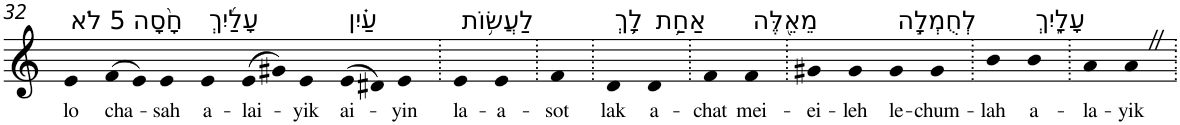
**kern	**text
*part1	*part1
*staff1	*staff1
*I"Piano	*
*I'Pno	*
!!LO:PB:g=z
*clefG2	*
*k[]	*
=32	=32
!LO:TX:a:t=5 לֹא	!
!	!LO:LY:b
4e	lo
!LO:TX:a:t=חָ֨סָה	!
!	!LO:LY:b
(>8f	cha-
8e)	.
!	!LO:LY:b
4e	-sah
!LO:TX:a:t=עָלַ֜יִךְ	!
!	!LO:LY:b
4e	a-
!	!LO:LY:b
(>8e	-lai-
8g#X)	.
!	!LO:LY:b
4e	-yik
!LO:TX:a:t=עַ֗יִן	!
!	!LO:LY:b
(>8e	ai-
8d#X)	.
!	!LO:LY:b
4e	-yin
=33.	=33.
!LO:TX:a:t=לַעֲשׂ֥וֹת	!
!	!LO:LY:b
4e	la-
!	!LO:LY:b
4e	-a-
=34.	=34.
!	!LO:LY:b
4f	-sot
=35.	=35.
!LO:TX:a:t=לָ֛ךְ	!
!	!LO:LY:b
4d	lak
!LO:TX:a:t=אַחַ֥ת	!
!	!LO:LY:b
4d	a-
=36.	=36.
!	!LO:LY:b
4f	-chat
!LO:TX:a:t=מֵאֵ֖לֶּה	!
!	!LO:LY:b
4f	mei-
=37.	=37.
!	!LO:LY:b
4g#X	-ei-
!	!LO:LY:b
4g#	-leh
!LO:TX:a:t=לְחֻמְלָ֣ה	!
!	!LO:LY:b
4g#	le-
!	!LO:LY:b
4g#	-chum-
=38.	=38.
!	!LO:LY:b
4b	-lah
!LO:TX:a:t=עָלָ֑יִךְ	!
!	!LO:LY:b
4b	a-
=39.	=39.
!	!LO:LY:b
4a	-la-
!	!LO:LY:b
4aZ	-yik
=.	=.
*-	*-
